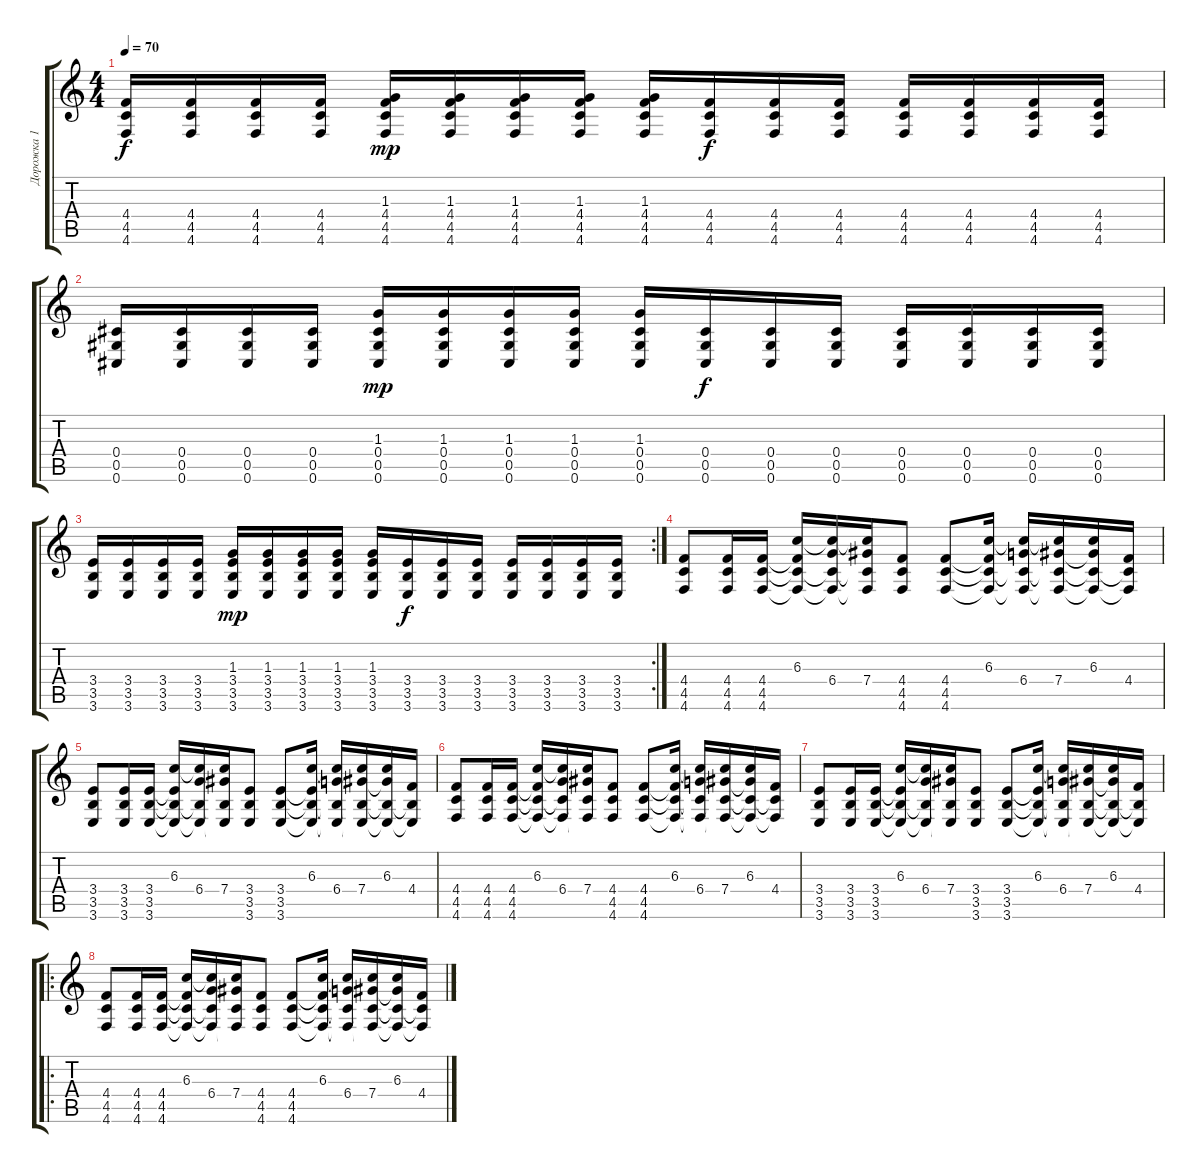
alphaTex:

\track ("Дорожка 1" "Дорожка 1") {instrument overdrivenguitar}
\staff {score tabs}
\tuning (Eb4 Bb3 Gb3 Db3 Ab2 Db2) {hide}
\ts (4 4)
\tempo 70
\clef g2
\ks c
(4.4 4.5 4.6).16{dy f} (4.4 4.5 4.6).16 (4.4 4.5 4.6).16 (4.4 4.5 4.6).16 (1.3 4.4 4.5 4.6).16{dy mp} (1.3 4.4 4.5 4.6).16 (1.3 4.4 4.5 4.6).16 (1.3 4.4 4.5 4.6).16 (1.3 4.4 4.5 4.6).16 (4.4 4.5 4.6).16{dy f} (4.4 4.5 4.6).16 (4.4 4.5 4.6).16 (4.4 4.5 4.6).16 (4.4 4.5 4.6).16 (4.4 4.5 4.6).16 (4.4 4.5 4.6).16 |
(0.4 0.5 0.6).16 (0.4 0.5 0.6).16 (0.4 0.5 0.6).16 (0.4 0.5 0.6).16 (1.3 0.4 0.5 0.6).16{dy mp} (1.3 0.4 0.5 0.6).16 (1.3 0.4 0.5 0.6).16 (1.3 0.4 0.5 0.6).16 (1.3 0.4 0.5 0.6).16 (0.4 0.5 0.6).16{dy f} (0.4 0.5 0.6).16 (0.4 0.5 0.6).16 (0.4 0.5 0.6).16 (0.4 0.5 0.6).16 (0.4 0.5 0.6).16 (0.4 0.5 0.6).16 |
\rc 2
(3.4 3.5 3.6).16 (3.4 3.5 3.6).16 (3.4 3.5 3.6).16 (3.4 3.5 3.6).16 (1.3 3.4 3.5 3.6).16{dy mp} (1.3 3.4 3.5 3.6).16 (1.3 3.4 3.5 3.6).16 (1.3 3.4 3.5 3.6).16 (1.3 3.4 3.5 3.6).16 (3.4 3.5 3.6).16{dy f} (3.4 3.5 3.6).16 (3.4 3.5 3.6).16 (3.4 3.5 3.6).16 (3.4 3.5 3.6).16 (3.4 3.5 3.6).16 (3.4 3.5 3.6).16 |
(4.4 4.5 4.6).8 (4.4 4.5 4.6).16 (4.4 4.5 4.6).16 (6.3 4.4{t} 4.5{t} 4.6{t}).16 (6.3{t} 6.4 4.5{t} 4.6{t}).16 (6.3{t} 7.4 4.5{t} 4.6{t}).16 (4.4 4.5 4.6).8 (4.4 4.5 4.6).8 (6.3 4.4{t} 4.5{t} 4.6{t}).16 (6.3{t} 6.4 4.5{t} 4.6{t}).16 (6.3{t} 7.4 4.5{t} 4.6{t}).16 (6.3 7.4{t} 4.5{t} 4.6{t}).16 (4.4 4.5{t} 4.6{t}).16 |
(3.4 3.5 3.6).8 (3.4 3.5 3.6).16 (3.4 3.5 3.6).16 (6.3 3.4{t} 3.5{t} 3.6{t}).16 (6.3{t} 6.4 3.5{t} 3.6{t}).16 (6.3{t} 7.4 3.5{t} 3.6{t}).16 (3.4 3.5 3.6).8 (3.4 3.5 3.6).8 (6.3 3.4{t} 3.5{t} 3.6{t}).16 (6.3{t} 6.4 3.5{t} 3.6{t}).16 (6.3{t} 7.4 3.5{t} 3.6{t}).16 (6.3 7.4{t} 3.5{t} 3.6{t}).16 (4.4 3.5{t} 3.6{t}).16 |
(4.4 4.5 4.6).8 (4.4 4.5 4.6).16 (4.4 4.5 4.6).16 (6.3 4.4{t} 4.5{t} 4.6{t}).16 (6.3{t} 6.4 4.5{t} 4.6{t}).16 (6.3{t} 7.4 4.5{t} 4.6{t}).16 (4.4 4.5 4.6).8 (4.4 4.5 4.6).8 (6.3 4.4{t} 4.5{t} 4.6{t}).16 (6.3{t} 6.4 4.5{t} 4.6{t}).16 (6.3{t} 7.4 4.5{t} 4.6{t}).16 (6.3 7.4{t} 4.5{t} 4.6{t}).16 (4.4 4.5{t} 4.6{t}).16 |
(3.4 3.5 3.6).8 (3.4 3.5 3.6).16 (3.4 3.5 3.6).16 (6.3 3.4{t} 3.5{t} 3.6{t}).16 (6.3{t} 6.4 3.5{t} 3.6{t}).16 (6.3{t} 7.4 3.5{t} 3.6{t}).16 (3.4 3.5 3.6).8 (3.4 3.5 3.6).8 (6.3 3.4{t} 3.5{t} 3.6{t}).16 (6.3{t} 6.4 3.5{t} 3.6{t}).16 (6.3{t} 7.4 3.5{t} 3.6{t}).16 (6.3 7.4{t} 3.5{t} 3.6{t}).16 (4.4 3.5{t} 3.6{t}).16 |
\ro
(4.4 4.5 4.6).8 (4.4 4.5 4.6).16 (4.4 4.5 4.6).16 (6.3 4.4{t} 4.5{t} 4.6{t}).16 (6.3{t} 6.4 4.5{t} 4.6{t}).16 (6.3{t} 7.4 4.5{t} 4.6{t}).16 (4.4 4.5 4.6).8 (4.4 4.5 4.6).8 (6.3 4.4{t} 4.5{t} 4.6{t}).16 (6.3{t} 6.4 4.5{t} 4.6{t}).16 (6.3{t} 7.4 4.5{t} 4.6{t}).16 (6.3 7.4{t} 4.5{t} 4.6{t}).16 (4.4 4.5{t} 4.6{t}).16
